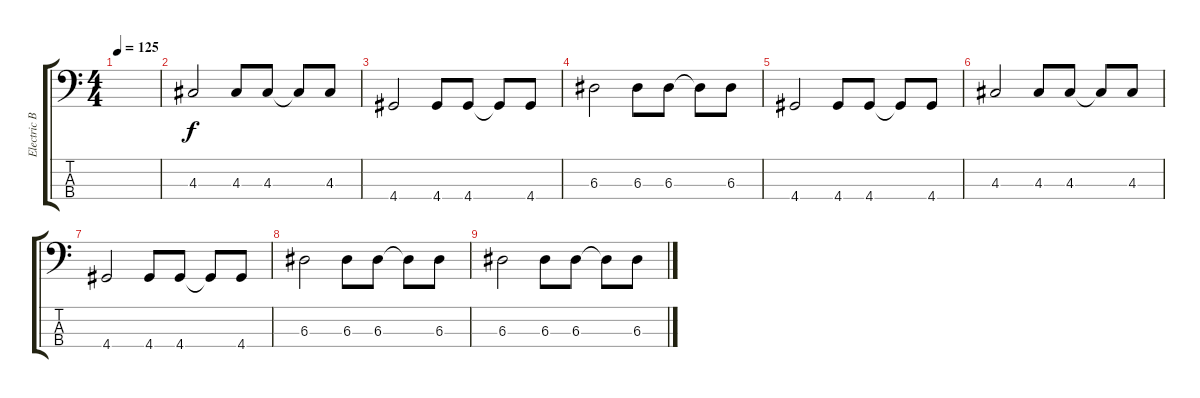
\track ("Electric Bass" "Electric B") {instrument electricbassfinger}
\staff {score tabs}
\tuning (G2 D2 A1 E1) {hide}
\ts (4 4)
\tempo 125
\clef f4
\ks c
|
4.3.2 4.3.8 4.3.8 4.3{t}.8 4.3.8 |
4.4.2 4.4.8 4.4.8 4.4{t}.8 4.4.8 |
6.3.2 6.3.8 6.3.8 6.3{t}.8 6.3.8 |
4.4.2 4.4.8 4.4.8 4.4{t}.8 4.4.8 |
4.3.2 4.3.8 4.3.8 4.3{t}.8 4.3.8 |
4.4.2 4.4.8 4.4.8 4.4{t}.8 4.4.8 |
6.3.2 6.3.8 6.3.8 6.3{t}.8 6.3.8 |
6.3.2 6.3.8 6.3.8 6.3{t}.8 6.3.8
